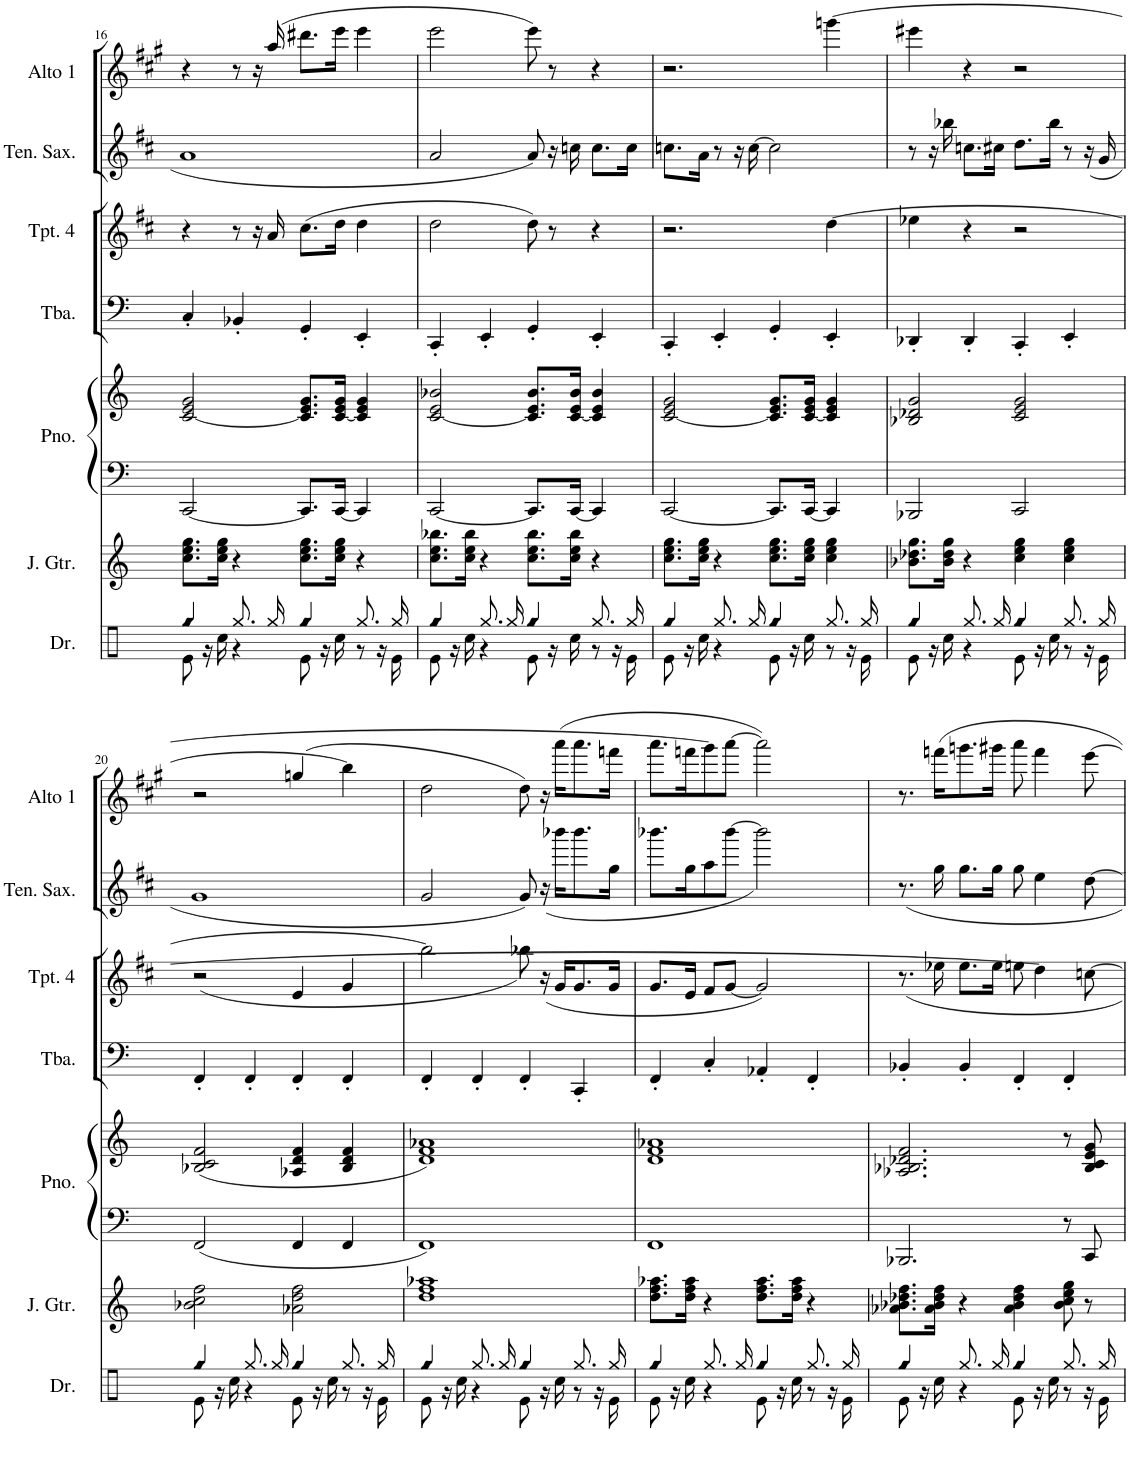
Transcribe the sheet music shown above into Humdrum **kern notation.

**kern	**kern	**kern	**kern	**kern	**kern	**kern	**kern
*part7	*part6	*part5	*part5	*part4	*part3	*part2	*part1
*staff8	*staff7	*staff6	*staff5	*staff4	*staff3	*staff2	*staff1
*I"Drums	*I"Jazz Guitar	*I"Piano	*	*I"Tuba	*I"Trumpet	*I"Tenor	*I"Alto
*I'Dr.	*I'J. Gtr.	*I'Pno.	*	*I'Tba.	*I'Tpt. 4	*	*I'Alto 1
!!LO:PB:g=z
*clefX	*clefG2	*clefF4	*clefG2	*clefF4	*clefG2	*clefG2	*clefG2
*	*	*	*	*	*Trd1c2	*Trd1c2	*Trd5c9
*k[]	*k[]	*k[]	*k[]	*k[]	*k[f#c#]	*k[f#c#]	*k[f#c#g#]
*M4/4	*M4/4	*M4/4	*M4/4	*M4/4	*M4/4	*M4/4	*M4/4
=16	=16	=16	=16	=16	=16	=16	=16
!LO:N:head=diamond	!	!	!	!	!	!	!
*^	*	*	*	*	*	*	*
4gg/	8e\	8.cc\ 8.ee\ 8.gg\L	[2CC/	[2c/ 2e/ 2g/	4C'/	4r	1a	4r
.	16r	.	.	.	.	.	.	.
.	16cc\	16cc\ 16ee\ 16gg\Jk	.	.	.	.	.	.
8.gg/L	4r	4r	.	.	4BB-X'/	8r	.	8r
.	.	.	.	.	.	16r	.	16r
16gg/Jk	.	.	.	.	.	16a/	.	(16aa/
!LO:N:head=diamond	!	!	!	!	!	!	!	!
4gg/	8e\	8.cc\ 8.ee\ 8.gg\L	8.CC/L]	8.c/] 8.e/ 8.g/L	4GG'/	(8.cc#\L	.	8.dd#X\L
.	16r	.	.	.	.	.	.	.
.	16cc\	16cc\ 16ee\ 16gg\Jk	[16CC/Jk	[16c/ 16e/ 16g/Jk	.	16dd\Jk	.	16eee\Jk
8.gg/L	8r	4r	4CC/]	4c/] 4e/ 4g/	4EE'/	4dd\	.	4eee\
.	16r	.	.	.	.	.	.	.
16gg/Jk	16e\	.	.	.	.	.	.	.
=17	=17	=17	=17	=17	=17	=17	=17	=17
!LO:N:head=diamond	!	!	!	!	!	!	!	!
4gg/	8e\	8.cc\ 8.ee\ 8.bb-X\L	[2CC/	[2c/ 2e/ 2b-X/	4CC'/	2dd\	2a/	2eee\
.	16r	.	.	.	.	.	.	.
.	16cc\	16cc\ 16ee\ 16bb-\Jk	.	.	.	.	.	.
8.gg/L	4r	4r	.	.	4EE'/	.	.	.
16gg/Jk	.	.	.	.	.	.	.	.
!LO:N:head=diamond	!	!	!	!	!	!	!	!
4gg/	8e\	8.cc\ 8.ee\ 8.bb-\L	8.CC/L]	8.c/] 8.e/ 8.b-/L	4GG'/	8dd\)	8a/	8eee\)
.	16r	.	.	.	.	8r	16r	8r
.	16cc\	16cc\ 16ee\ 16bb-\Jk	[16CC/Jk	[16c/ 16e/ 16b-/Jk	.	.	16ccn\	.
8.gg/L	8r	4r	4CC/]	4c/] 4e/ 4b-/	4EE'/	4r	8.cc\L	4r
.	16r	.	.	.	.	.	.	.
16gg/Jk	16e\	.	.	.	.	.	16cc\Jk	.
=18	=18	=18	=18	=18	=18	=18	=18	=18
!LO:N:head=diamond	!	!	!	!	!	!	!	!
4gg/	8e\	8.cc\ 8.ee\ 8.gg\L	[2CC/	[2c/ 2e/ 2g/	4CC'/	2.r	8.ccn\L	2.r
.	16r	.	.	.	.	.	.	.
.	16cc\	16cc\ 16ee\ 16gg\Jk	.	.	.	.	16a\Jk	.
8.gg/L	4r	4r	.	.	4EE'/	.	8r	.
.	.	.	.	.	.	.	16r	.
16gg/Jk	.	.	.	.	.	.	[16cc\	.
!LO:N:head=diamond	!	!	!	!	!	!	!	!
4gg/	8e\	8.cc\ 8.ee\ 8.gg\L	8.CC/L]	8.c/] 8.e/ 8.g/L	4GG'/	.	2cc\]	.
.	16r	.	.	.	.	.	.	.
.	16cc\	16cc\ 16ee\ 16gg\Jk	[16CC/Jk	[16c/ 16e/ 16g/Jk	.	.	.	.
8.gg/L	8r	4cc\ 4ee\ 4gg\	4CC/]	4c/] 4e/ 4g/	4EE'/	[4dd\	.	[4gggn\
.	16r	.	.	.	.	.	.	.
16gg/Jk	16e\	.	.	.	.	.	.	.
=19	=19	=19	=19	=19	=19	=19	=19	=19
!LO:N:head=diamond	!	!	!	!	!	!	!	!
4gg/	8e\	8.b-X\ 8.dd-X\ 8.gg\L	2BBB-X/	2B-X/ 2d-X/ 2g/	4DD-X'/	4ee-X\	8r	4eee#X\
.	16r	.	.	.	.	.	16r	.
.	16cc\	16b-\ 16dd-\ 16gg\Jk	.	.	.	.	16bb-X\	.
8.gg/L	4r	4r	.	.	4DD-'/	4r	8.ccn\L	4r
16gg/Jk	.	.	.	.	.	.	16cc#X\Jk	.
!LO:N:head=diamond	!	!	!	!	!	!	!	!
4gg/	8e\	4cc\ 4ee\ 4gg\	2CC/	2c/ 2e/ 2g/	4CC'/	2r	8.dd\L	2r
.	16r	.	.	.	.	.	.	.
.	16cc\	.	.	.	.	.	16bb-\Jk	.
8.gg/L	8r	4cc\ 4ee\ 4gg\	.	.	4EE'/	.	8r	.
.	16r	.	.	.	.	.	(16r	.
16gg/Jk	16e\	.	.	.	.	.	16g/	.
!!LO:LB:g=z
=20	=20	=20	=20	=20	=20	=20	=20	=20
!LO:N:head=diamond	!	!	!	!	!	!	!	!
4gg/	8e\	2b-X\ 2cc\ 2ff\	2FF/	(2B-X/ 2c/ 2f/	4FF'/	(2r	1g	2r
.	16r	.	.	.	.	.	.	.
.	16cc\	.	.	.	.	.	.	.
8.gg/L	4r	.	.	.	4FF'/	.	.	.
16gg/Jk	.	.	.	.	.	.	.	.
!LO:N:head=diamond	!	!	!	!	!	!	!	!
4gg/	8e\	2a-X\ 2dd\ 2ff\	4FF/	4A-X/ 4d/ 4f/	4FF'/	4e/	.	(4ggn/
.	16r	.	.	.	.	.	.	.
.	16cc\	.	.	.	.	.	.	.
8.gg/L	8r	.	4FF/	4B-/ 4d/ 4f/	4FF'/	4g/	.	4bb\]
.	16r	.	.	.	.	.	.	.
16gg/Jk	16e\	.	.	.	.	.	.	.
=21	=21	=21	=21	=21	=21	=21	=21	=21
!LO:N:head=diamond	!	!	!	!	!	!	!	!
4gg/	8e\	1dd 1ff 1aa-X	1FF	1d 1f 1a-X)	4FF'/	2bb-\]	2g/	2dd\
.	16r	.	.	.	.	.	.	.
.	16cc\	.	.	.	.	.	.	.
8.gg/L	4r	.	.	.	4FF'/	.	.	.
16gg/Jk	.	.	.	.	.	.	.	.
!LO:N:head=diamond	!	!	!	!	!	!	!	!
4gg/	8e\	.	.	.	4FF'/	8bb-X\)	8g/)	8dd\)
.	16r	.	.	.	.	(16r	(16r	16r
.	16cc\	.	.	.	.	16g/KL	16bbb-X\KL	(16aaa\KL
8.gg/L	8r	.	.	.	4CC'/	8.g/	8.bbb-\	8.aaa\
.	16r	.	.	.	.	.	.	.
16gg/Jk	16e\	.	.	.	.	16g/Jk	16gg\Jk	16fffn\Jk
=22	=22	=22	=22	=22	=22	=22	=22	=22
!LO:N:head=diamond	!	!	!	!	!	!	!	!
4gg/	8e\	8.dd\ 8.ff\ 8.aa-X\L	1FF	1d 1f 1a-X	4FF'/	8.g/L	8.bbb-X\L	8.aaa\L
.	16r	.	.	.	.	.	.	.
.	16cc\	16dd\ 16ff\ 16aa-\Jk	.	.	.	16e/Jk	16gg\K	16fffn\K
8.gg/L	4r	4r	.	.	4C'/	8f#/L	8aa\	8ggg\]
.	.	.	.	.	.	[8g/J	[8bbb-\J	[8aaa\J
16gg/Jk	.	.	.	.	.	.	.	.
!LO:N:head=diamond	!	!	!	!	!	!	!	!
4gg/	8e\	8.dd\ 8.ff\ 8.aa-\L	.	.	4AA-X'/	2g/])	2bbb-\])	2aaa\])
.	16r	.	.	.	.	.	.	.
.	16cc\	16dd\ 16ff\ 16aa-\Jk	.	.	.	.	.	.
8.gg/L	8r	4r	.	.	4FF'/	.	.	.
.	16r	.	.	.	.	.	.	.
16gg/Jk	16e\	.	.	.	.	.	.	.
=23	=23	=23	=23	=23	=23	=23	=23	=23
!LO:N:head=diamond	!	!	!	!	!	!	!	!
4gg/	8e\	8.a-X\ 8.b-X\ 8.dd-X\ 8.ff\L	2.BBB-X/	2.A-X/ 2.B-X/ 2.d-X/ 2.f/	4BB-X'/	8.r	8.r	8.r
.	16r	.	.	.	.	.	.	.
.	16cc\	16a-\ 16b-\ 16dd-\ 16ff\Jk	.	.	.	16ee-X\	16gg\	16fffn\KL
8.gg/L	4r	4r	.	.	4BB-'/	8.ee-\L	8.gg\L	8.gggn\
16gg/Jk	.	.	.	.	.	16ee-\Jk	16gg\Jk	16ggg#X\Jk
!LO:N:head=diamond	!	!	!	!	!	!	!	!
4gg/	8e\	4a-\ 4b-\ 4dd-\ 4ff\	.	.	4FF'/	8een\	8gg\	8aaa\
.	16r	.	.	.	.	4dd\]	4ee\	4fff\
.	16cc\	.	.	.	.	.	.	.
8.gg/L	8r	8b-\ 8cc\ 8ee\ 8gg\	8r	8r	4FF'/	.	.	.
.	16r	8r	8CC/	8B-/ 8c/ 8e/ 8g/	.	[8ccn\	[8dd\	[8eee\
16gg/Jk	16e\	.	.	.	.	.	.	.
*v	*v	*	*	*	*	*	*	*
=	=	=	=	=	=	=	=
*-	*-	*-	*-	*-	*-	*-	*-
